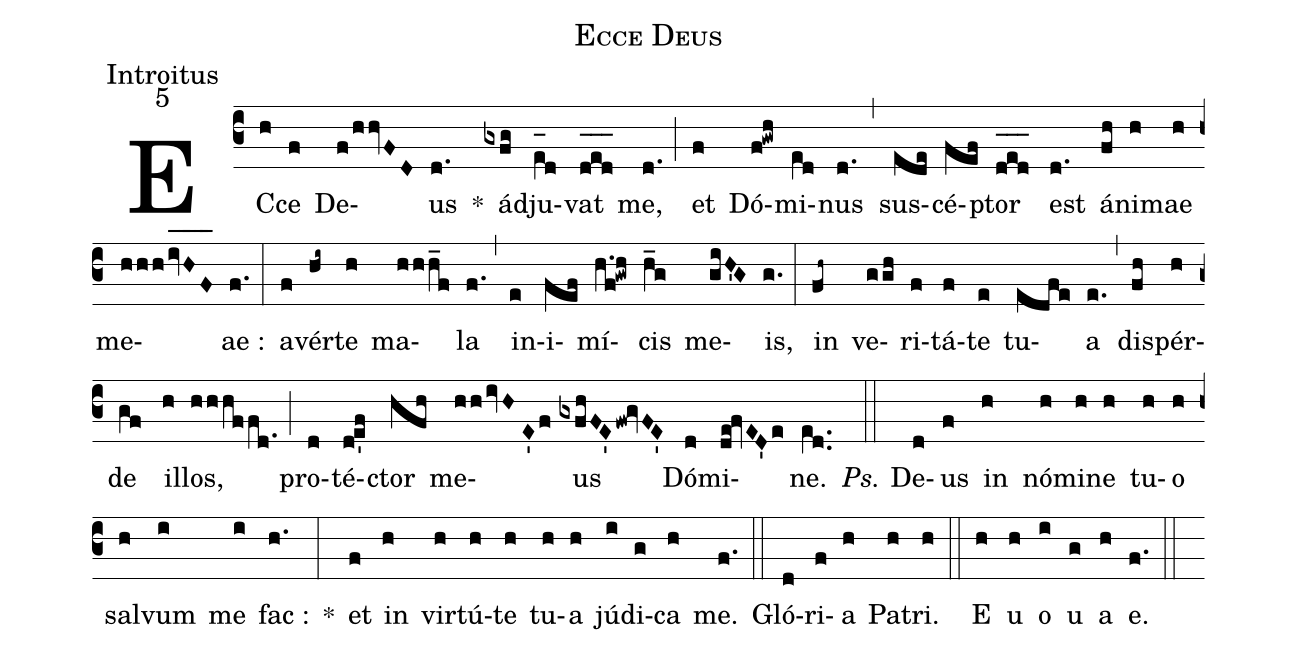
name:Ecce Deus;
office-part:Introitus;
mode:5;
%%
(c3) EC(h)ce(f) De(f/hhvFD)us(d.) *() ád(gxfg)ju(e_[oh:h][ll:1]d)vat(d_[oh:h]e_[oh:h]d_[oh:h]) me,(d.) (;) et(f) Dó(f!gwh)mi(e[ll:1]d)nus(d.) (,) sus(ede)cé(fef)ptor(d_[oh:h]e_[oh:h]d_[oh:h]) est(d.) á(fh)ni(h)mae(h) me(hhhiv_[oh:h]H_[oh:h]F_[oh:h])ae :(f.) (:) a(f)vér(hi~)te(h) ma(hhh_f)la(f.) (,) in(e)i(fef)mí(h.f!gwh)cis(h_g) me(giH'G)is,(g.) (:) in(fh~) ve(ggh)ri(f)tá(f)te(e) tu(edfe)a(e.) (,) dis(fh)pér(h)de(gf) il(h)los,(hhhffd.) (;) pro(d)té(de'f)ctor(hfh) me(hhivH//E'f)us(gxfhFE'fw!gvFE') Dó(d)mi(de!fvED'e)ne.(e[ll:1]d..) (::) <i>Ps.</i> De(d)us(f) in(h) nó(h)mi(h)ne(h) tu(h)o(h) sal(h)vum(i) me(i) fac :(h.) *(:) et(f) in(h) vir(h)tú(h)te(h) tu(h)a(h) jú(i)di(g)ca(h) me.(f.) (::) Gló(d)ri(f)a(h) Pa(h)tri.(h) (::) <eu>E(h) u(h) o(i) u(g) a(h) e.</eu>(f.) (::)
